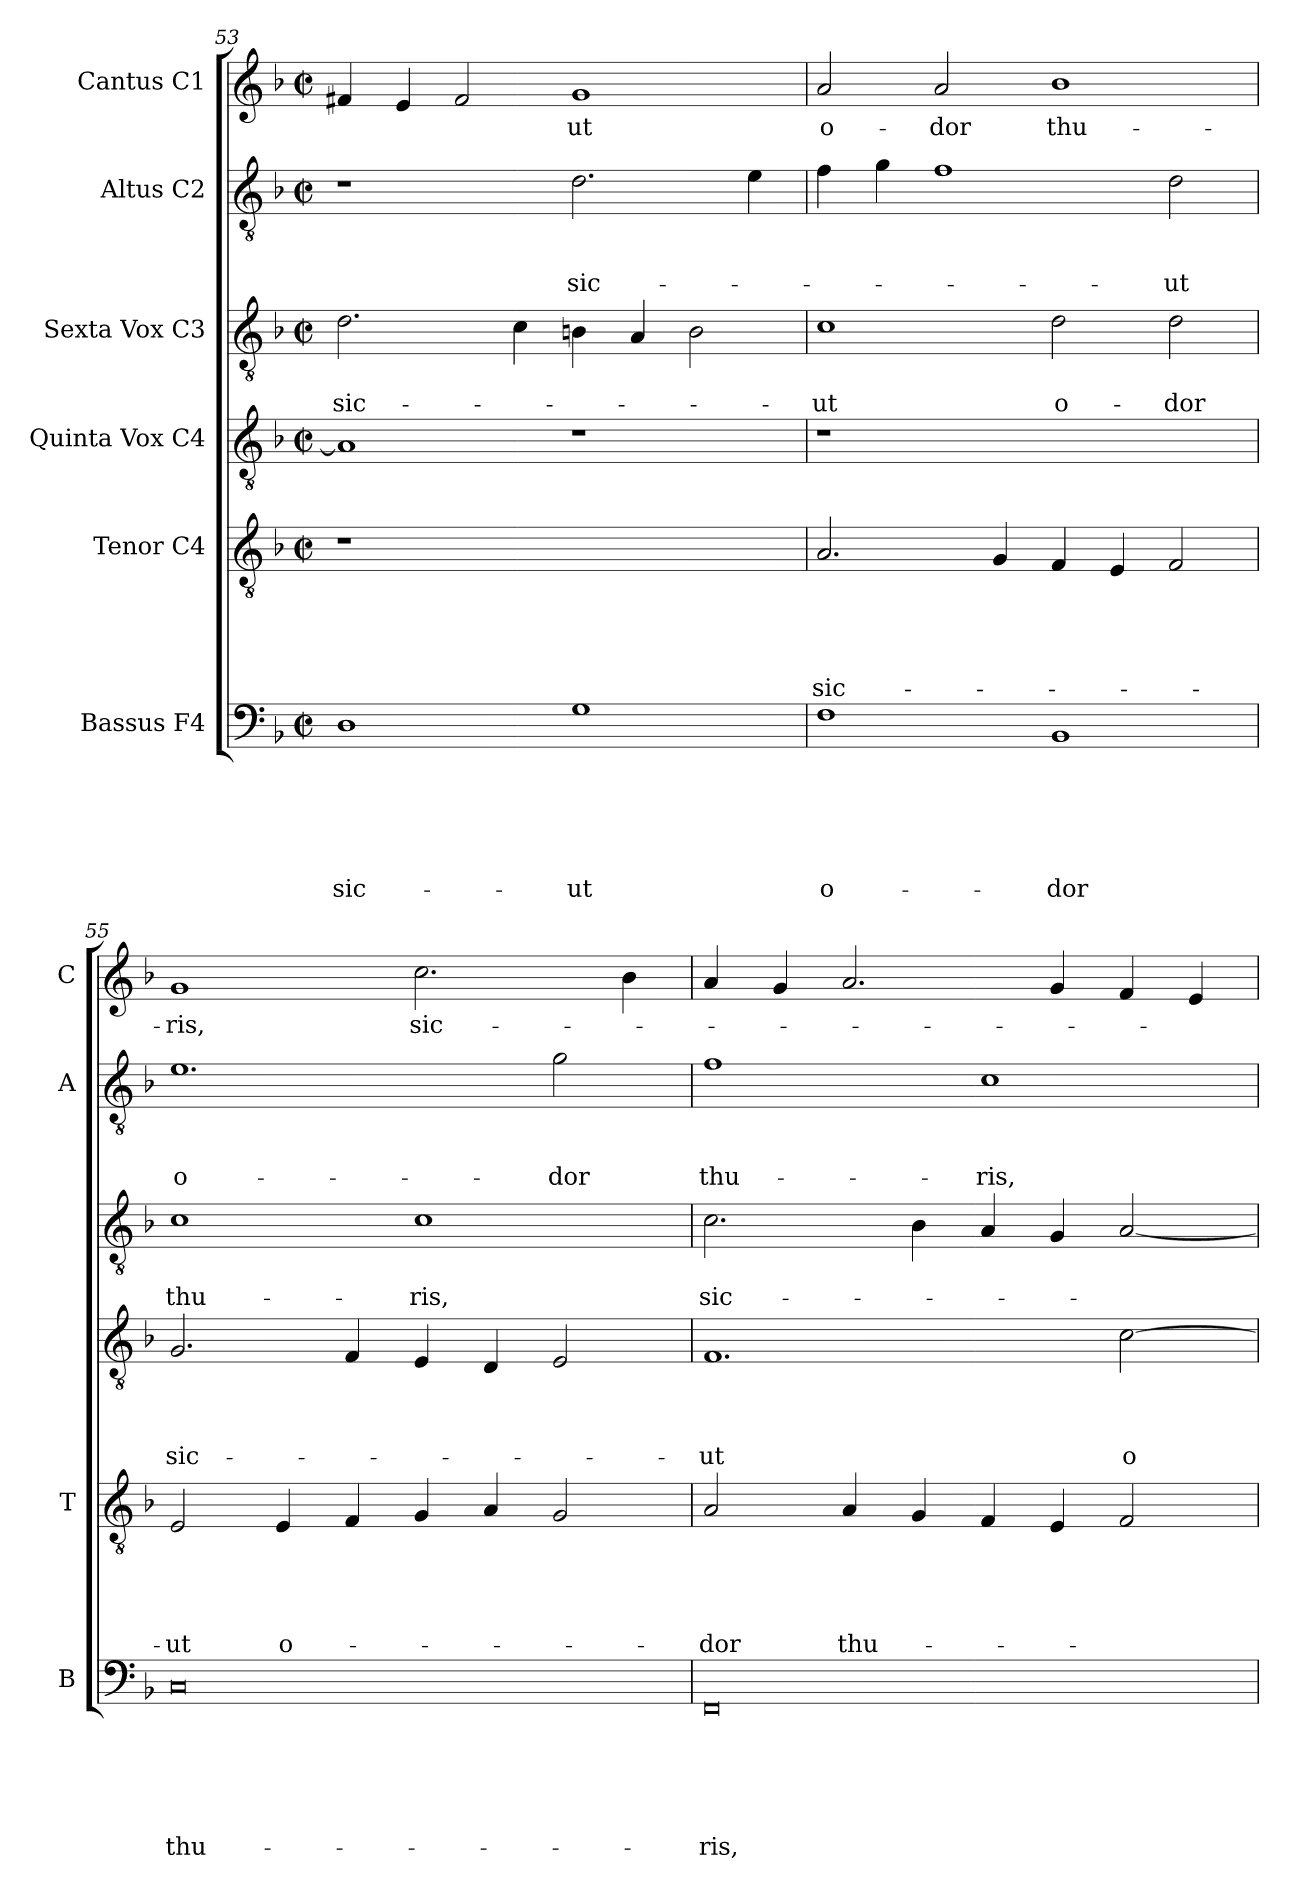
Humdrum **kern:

**kern	**text	**text	**text	**text	**text	**text	**kern	**text	**text	**text	**text	**text	**kern	**text	**text	**text	**text	**kern	**text	**text	**kern	**text	**text	**text	**kern	**text
*part6	*part6	*part6	*part6	*part6	*part6	*part6	*part5	*part5	*part5	*part5	*part5	*part5	*part4	*part4	*part4	*part4	*part4	*part3	*part3	*part3	*part2	*part2	*part2	*part2	*part1	*part1
*staff6	*staff6	*staff6	*staff6	*staff6	*staff6	*staff6	*staff5	*staff5	*staff5	*staff5	*staff5	*staff5	*staff4	*staff4	*staff4	*staff4	*staff4	*staff3	*staff3	*staff3	*staff2	*staff2	*staff2	*staff2	*staff1	*staff1
*I"Bassus F4	*	*	*	*	*	*	*I"Tenor C4	*	*	*	*	*	*I"Quinta Vox C4	*	*	*	*	*I"Sexta Vox C3	*	*	*I"Altus C2	*	*	*	*I"Cantus C1	*
*I'B	*	*	*	*	*	*	*I'T	*	*	*	*	*	*	*	*	*	*	*	*	*	*I'A	*	*	*	*I'C	*
!!LO:LB:g=z
*clefF4	*	*	*	*	*	*	*clefGv2	*	*	*	*	*	*clefGv2	*	*	*	*	*clefGv2	*	*	*clefGv2	*	*	*	*clefG2	*
*k[b-]	*	*	*	*	*	*	*k[b-]	*	*	*	*	*	*k[b-]	*	*	*	*	*k[b-]	*	*	*k[b-]	*	*	*	*k[b-]	*
*F:	*	*	*	*	*	*	*F:	*	*	*	*	*	*F:	*	*	*	*	*F:	*	*	*F:	*	*	*	*F:	*
*M2/2	*	*	*	*	*	*	*M2/2	*	*	*	*	*	*M2/2	*	*	*	*	*M2/2	*	*	*M2/2	*	*	*	*M2/2	*
*met(c|)	*	*	*	*	*	*	*met(c|)	*	*	*	*	*	*met(c|)	*	*	*	*	*met(c|)	*	*	*met(c|)	*	*	*	*met(c|)	*
=53	=53	=53	=53	=53	=53	=53	=53	=53	=53	=53	=53	=53	=53	=53	=53	=53	=53	=53	=53	=53	=53	=53	=53	=53	=53	=53
!	!	!	!	!	!	!LO:LY:b	!	!	!	!	!	!	!	!	!	!	!	!	!	!LO:LY:b	!	!	!	!	!	!
1D	.	.	.	.	.	sic-	1r	.	.	.	.	.	1A]	.	.	.	.	2.d\	.	sic-	1r	.	.	.	4f#X/	.
.	.	.	.	.	.	.	.	.	.	.	.	.	.	.	.	.	.	.	.	.	.	.	.	.	4e/	.
.	.	.	.	.	.	.	.	.	.	.	.	.	.	.	.	.	.	.	.	.	.	.	.	.	2f#/	.
.	.	.	.	.	.	.	.	.	.	.	.	.	.	.	.	.	.	4c\	.	.	.	.	.	.	.	.
!	!	!	!	!	!	!LO:LY:b	!	!	!	!	!	!	!	!	!	!	!	!	!	!	!	!	!	!LO:LY:b	!	!LO:LY:b
1G	.	.	.	.	.	-ut	1ryy	.	.	.	.	.	1r	.	.	.	.	4Bn\	.	.	2.d\	.	.	sic-	1g	-ut
.	.	.	.	.	.	.	.	.	.	.	.	.	.	.	.	.	.	4A/	.	.	.	.	.	.	.	.
.	.	.	.	.	.	.	.	.	.	.	.	.	.	.	.	.	.	2B\	.	.	.	.	.	.	.	.
.	.	.	.	.	.	.	.	.	.	.	.	.	.	.	.	.	.	.	.	.	4e\	.	.	.	.	.
=54	=54	=54	=54	=54	=54	=54	=54	=54	=54	=54	=54	=54	=54	=54	=54	=54	=54	=54	=54	=54	=54	=54	=54	=54	=54	=54
!	!	!	!	!	!	!LO:LY:b	!	!	!	!	!	!LO:LY:b	!	!	!	!	!	!	!	!LO:LY:b	!	!	!	!	!	!LO:LY:b
1F	.	.	.	.	.	o-	2.A/	.	.	.	.	sic-	1r	.	.	.	.	1c	.	-ut	4f\	.	.	.	2a/	o-
.	.	.	.	.	.	.	.	.	.	.	.	.	.	.	.	.	.	.	.	.	4g\	.	.	.	.	.
!	!	!	!	!	!	!	!	!	!	!	!	!	!	!	!	!	!	!	!	!	!	!	!	!	!	!LO:LY:b
.	.	.	.	.	.	.	.	.	.	.	.	.	.	.	.	.	.	.	.	.	1f	.	.	.	2a/	-dor
.	.	.	.	.	.	.	4G/	.	.	.	.	.	.	.	.	.	.	.	.	.	.	.	.	.	.	.
!	!	!	!	!	!	!LO:LY:b	!	!	!	!	!	!	!	!	!	!	!	!	!	!LO:LY:b	!	!	!	!	!	!LO:LY:b
1BB-	.	.	.	.	.	-dor	4F/	.	.	.	.	.	1ryy	.	.	.	.	2d\	.	o-	.	.	.	.	1b-	thu-
.	.	.	.	.	.	.	4E/	.	.	.	.	.	.	.	.	.	.	.	.	.	.	.	.	.	.	.
!	!	!	!	!	!	!	!	!	!	!	!	!	!	!	!	!	!	!	!	!LO:LY:b	!	!	!	!LO:LY:b	!	!
.	.	.	.	.	.	.	2F/	.	.	.	.	.	.	.	.	.	.	2d\	.	-dor	2d\	.	.	-ut	.	.
=55	=55	=55	=55	=55	=55	=55	=55	=55	=55	=55	=55	=55	=55	=55	=55	=55	=55	=55	=55	=55	=55	=55	=55	=55	=55	=55
!	!	!	!	!	!	!LO:LY:b	!	!	!	!	!	!LO:LY:b	!	!	!	!	!LO:LY:b	!	!	!LO:LY:b	!	!	!	!LO:LY:b	!	!LO:LY:b
0C	.	.	.	.	.	thu-	2E/	.	.	.	.	-ut	2.G/	.	.	.	sic-	1c	.	thu-	1.e	.	.	o-	1g	-ris,
!	!	!	!	!	!	!	!	!	!	!	!	!LO:LY:b	!	!	!	!	!	!	!	!	!	!	!	!	!	!
.	.	.	.	.	.	.	4E/	.	.	.	.	o-	.	.	.	.	.	.	.	.	.	.	.	.	.	.
.	.	.	.	.	.	.	4F/	.	.	.	.	.	4F/	.	.	.	.	.	.	.	.	.	.	.	.	.
!	!	!	!	!	!	!	!	!	!	!	!	!	!	!	!	!	!	!	!	!LO:LY:b	!	!	!	!	!	!LO:LY:b
.	.	.	.	.	.	.	4G/	.	.	.	.	.	4E/	.	.	.	.	1c	.	-ris,	.	.	.	.	2.cc\	sic-
.	.	.	.	.	.	.	4A/	.	.	.	.	.	4D/	.	.	.	.	.	.	.	.	.	.	.	.	.
!	!	!	!	!	!	!	!	!	!	!	!	!	!	!	!	!	!	!	!	!	!	!	!	!LO:LY:b	!	!
.	.	.	.	.	.	.	2G/	.	.	.	.	.	2E/	.	.	.	.	.	.	.	2g\	.	.	-dor	.	.
.	.	.	.	.	.	.	.	.	.	.	.	.	.	.	.	.	.	.	.	.	.	.	.	.	4b-\	.
=56	=56	=56	=56	=56	=56	=56	=56	=56	=56	=56	=56	=56	=56	=56	=56	=56	=56	=56	=56	=56	=56	=56	=56	=56	=56	=56
!	!	!	!	!	!	!LO:LY:b	!	!	!	!	!	!LO:LY:b	!	!	!	!	!LO:LY:b	!	!	!LO:LY:b	!	!	!	!LO:LY:b	!	!
0FF	.	.	.	.	.	-ris,	2A/	.	.	.	.	-dor	1.F	.	.	.	-ut	2.c\	.	sic-	1f	.	.	thu-	4a/	.
.	.	.	.	.	.	.	.	.	.	.	.	.	.	.	.	.	.	.	.	.	.	.	.	.	4g/	.
!	!	!	!	!	!	!	!	!	!	!	!	!LO:LY:b	!	!	!	!	!	!	!	!	!	!	!	!	!	!
.	.	.	.	.	.	.	4A/	.	.	.	.	thu-	.	.	.	.	.	.	.	.	.	.	.	.	2.a/	.
.	.	.	.	.	.	.	4G/	.	.	.	.	.	.	.	.	.	.	4B-\	.	.	.	.	.	.	.	.
!	!	!	!	!	!	!	!	!	!	!	!	!	!	!	!	!	!	!	!	!	!	!	!	!LO:LY:b	!	!
.	.	.	.	.	.	.	4F/	.	.	.	.	.	.	.	.	.	.	4A/	.	.	1c	.	.	-ris,	.	.
.	.	.	.	.	.	.	4E/	.	.	.	.	.	.	.	.	.	.	4G/	.	.	.	.	.	.	4g/	.
!	!	!	!	!	!	!	!	!	!	!	!	!	!	!	!	!	!LO:LY:b	!	!	!	!	!	!	!	!	!
.	.	.	.	.	.	.	2F/	.	.	.	.	.	[2c\	.	.	.	o-	[2A/	.	.	.	.	.	.	4f/	.
.	.	.	.	.	.	.	.	.	.	.	.	.	.	.	.	.	.	.	.	.	.	.	.	.	4e/	.
=	=	=	=	=	=	=	=	=	=	=	=	=	=	=	=	=	=	=	=	=	=	=	=	=	=	=
*-	*-	*-	*-	*-	*-	*-	*-	*-	*-	*-	*-	*-	*-	*-	*-	*-	*-	*-	*-	*-	*-	*-	*-	*-	*-	*-
